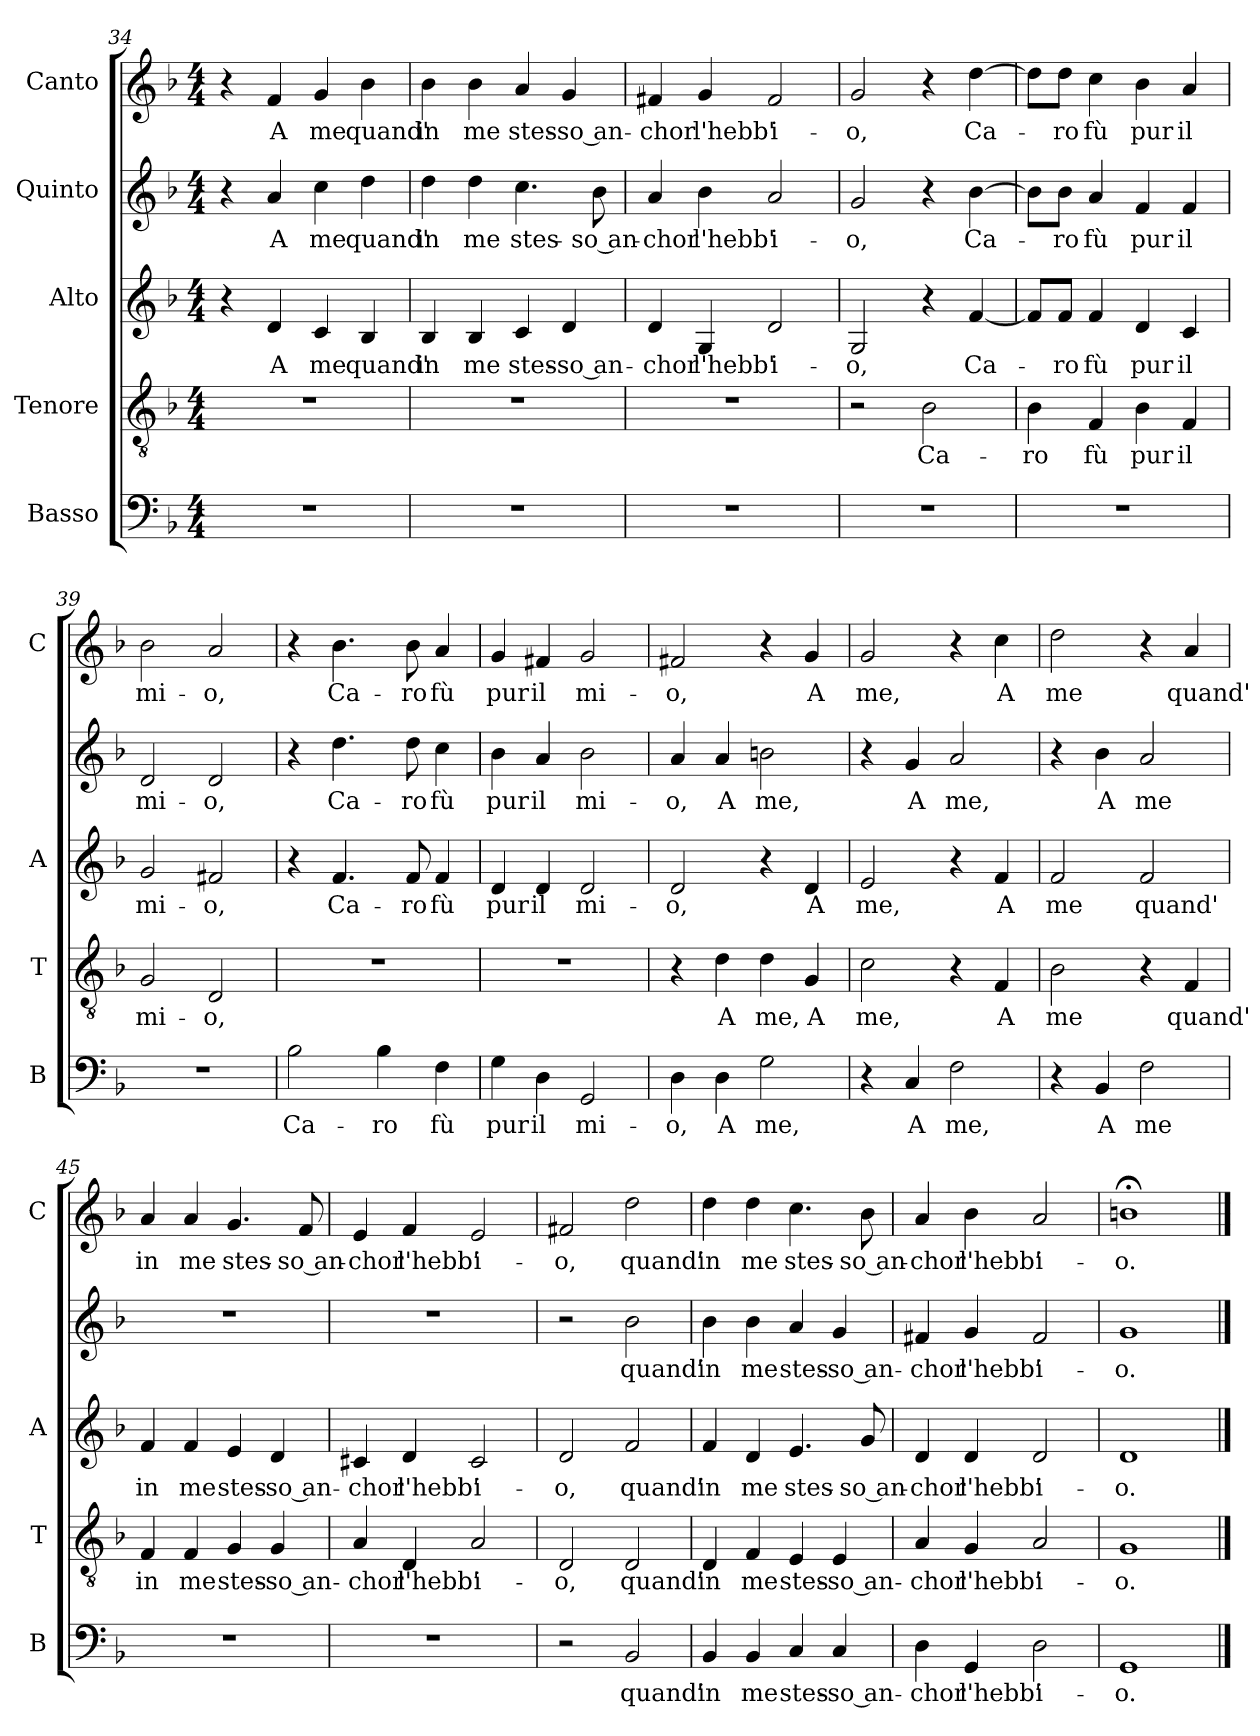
**kern	**text	**kern	**text	**kern	**text	**kern	**text	**kern	**text
*part5	*part5	*part4	*part4	*part3	*part3	*part2	*part2	*part1	*part1
*staff5	*staff5	*staff4	*staff4	*staff3	*staff3	*staff2	*staff2	*staff1	*staff1
*I"Basso	*	*I"Tenore	*	*I"Alto	*	*I"Quinto	*	*I"Canto	*
*I'B	*	*I'T	*	*I'A	*	*	*	*I'C	*
*clefF4	*	*clefGv2	*	*clefG2	*	*clefG2	*	*clefG2	*
*k[b-]	*	*k[b-]	*	*k[b-]	*	*k[b-]	*	*k[b-]	*
*F:	*	*F:	*	*F:	*	*F:	*	*F:	*
*M4/4	*	*M4/4	*	*M4/4	*	*M4/4	*	*M4/4	*
=34	=34	=34	=34	=34	=34	=34	=34	=34	=34
1r	.	1r	.	4r	.	4r	.	4r	.
!	!	!	!	!	!LO:LY:b	!	!LO:LY:b	!	!LO:LY:b
.	.	.	.	4d/	A	4a/	A	4f/	A
!	!	!	!	!	!LO:LY:b	!	!LO:LY:b	!	!LO:LY:b
.	.	.	.	4c/	me	4cc\	me	4g/	me
!	!	!	!	!	!LO:LY:b	!	!LO:LY:b	!	!LO:LY:b
.	.	.	.	4B-/	quand'	4dd\	quand'	4b-\	quand'
=35	=35	=35	=35	=35	=35	=35	=35	=35	=35
!	!	!	!	!	!LO:LY:b	!	!LO:LY:b	!	!LO:LY:b
1r	.	1r	.	4B-/	in	4dd\	in	4b-\	in
!	!	!	!	!	!LO:LY:b	!	!LO:LY:b	!	!LO:LY:b
.	.	.	.	4B-/	me	4dd\	me	4b-\	me
!	!	!	!	!	!LO:LY:b	!	!LO:LY:b	!	!LO:LY:b
.	.	.	.	4c/	stes-	4.cc\	stes-	4a/	stes-
!	!	!	!	!	!LO:LY:b	!	!	!	!LO:LY:b
.	.	.	.	4d/	-so an-	.	.	4g/	-so an-
!	!	!	!	!	!	!	!LO:LY:b	!	!
.	.	.	.	.	.	8b-\	-so an-	.	.
!!LO:PB:g=z
=36	=36	=36	=36	=36	=36	=36	=36	=36	=36
!	!	!	!	!	!LO:LY:b	!	!LO:LY:b	!	!LO:LY:b
1r	.	1r	.	4d/	-chor	4a/	-chor	4f#X/	-chor
!	!	!	!	!	!LO:LY:b	!	!LO:LY:b	!	!LO:LY:b
.	.	.	.	4G/	l'hebb'	4b-\	l'hebb'	4g/	l'hebb'
!	!	!	!	!	!LO:LY:b	!	!LO:LY:b	!	!LO:LY:b
.	.	.	.	2d/	i-	2a/	i-	2f#/	i-
=37	=37	=37	=37	=37	=37	=37	=37	=37	=37
!	!	!	!	!	!LO:LY:b	!	!LO:LY:b	!	!LO:LY:b
1r	.	2r	.	2G/	-o,	2g/	-o,	2g/	-o,
!	!	!	!LO:LY:b	!	!	!	!	!	!
.	.	2B-\	Ca-	4r	.	4r	.	4r	.
!	!	!	!	!	!LO:LY:b	!	!LO:LY:b	!	!LO:LY:b
.	.	.	.	[4f/	Ca-	[4b-\	Ca-	[4dd\	Ca-
=38	=38	=38	=38	=38	=38	=38	=38	=38	=38
!	!	!	!LO:LY:b	!	!	!	!	!	!
1r	.	4B-\	-ro	8f/L]	.	8b-\L]	.	8dd\L]	.
!	!	!	!	!	!LO:LY:b	!	!LO:LY:b	!	!LO:LY:b
.	.	.	.	8f/J	-ro	8b-\J	-ro	8dd\J	-ro
!	!	!	!LO:LY:b	!	!LO:LY:b	!	!LO:LY:b	!	!LO:LY:b
.	.	4F/	fù	4f/	fù	4a/	fù	4cc\	fù
!	!	!	!LO:LY:b	!	!LO:LY:b	!	!LO:LY:b	!	!LO:LY:b
.	.	4B-\	pur	4d/	pur	4f/	pur	4b-\	pur
!	!	!	!LO:LY:b	!	!LO:LY:b	!	!LO:LY:b	!	!LO:LY:b
.	.	4F/	il	4c/	il	4f/	il	4a/	il
=39	=39	=39	=39	=39	=39	=39	=39	=39	=39
!	!	!	!LO:LY:b	!	!LO:LY:b	!	!LO:LY:b	!	!LO:LY:b
1r	.	2G/	mi-	2g/	mi-	2d/	mi-	2b-\	mi-
!	!	!	!LO:LY:b	!	!LO:LY:b	!	!LO:LY:b	!	!LO:LY:b
.	.	2D/	-o,	2f#X/	-o,	2d/	-o,	2a/	-o,
=40	=40	=40	=40	=40	=40	=40	=40	=40	=40
!	!LO:LY:b	!	!	!	!	!	!	!	!
2B-\	Ca-	1r	.	4r	.	4r	.	4r	.
!	!	!	!	!	!LO:LY:b	!	!LO:LY:b	!	!LO:LY:b
.	.	.	.	4.f/	Ca-	4.dd\	Ca-	4.b-\	Ca-
!	!LO:LY:b	!	!	!	!	!	!	!	!
4B-\	-ro	.	.	.	.	.	.	.	.
!	!	!	!	!	!LO:LY:b	!	!LO:LY:b	!	!LO:LY:b
.	.	.	.	8f/	-ro	8dd\	-ro	8b-\	-ro
!	!LO:LY:b	!	!	!	!LO:LY:b	!	!LO:LY:b	!	!LO:LY:b
4F\	fù	.	.	4f/	fù	4cc\	fù	4a/	fù
=41	=41	=41	=41	=41	=41	=41	=41	=41	=41
!	!LO:LY:b	!	!	!	!LO:LY:b	!	!LO:LY:b	!	!LO:LY:b
4G\	pur	1r	.	4d/	pur	4b-\	pur	4g/	pur
!	!LO:LY:b	!	!	!	!LO:LY:b	!	!LO:LY:b	!	!LO:LY:b
4D\	il	.	.	4d/	il	4a/	il	4f#X/	il
!	!LO:LY:b	!	!	!	!LO:LY:b	!	!LO:LY:b	!	!LO:LY:b
2GG/	mi-	.	.	2d/	mi-	2b-\	mi-	2g/	mi-
=42	=42	=42	=42	=42	=42	=42	=42	=42	=42
!	!LO:LY:b	!	!	!	!LO:LY:b	!	!LO:LY:b	!	!LO:LY:b
4D\	-o,	4r	.	2d/	-o,	4a/	-o,	2f#X/	-o,
!	!LO:LY:b	!	!LO:LY:b	!	!	!	!LO:LY:b	!	!
4D\	A	4d\	A	.	.	4a/	A	.	.
!	!LO:LY:b	!	!LO:LY:b	!	!	!	!LO:LY:b	!	!
2G\	me,	4d\	me,	4r	.	2bn\	me,	4r	.
!	!	!	!LO:LY:b	!	!LO:LY:b	!	!	!	!LO:LY:b
.	.	4G/	A	4d/	A	.	.	4g/	A
!!LO:LB:g=z
=43	=43	=43	=43	=43	=43	=43	=43	=43	=43
!	!	!	!LO:LY:b	!	!LO:LY:b	!	!	!	!LO:LY:b
4r	.	2c\	me,	2e/	me,	4r	.	2g/	me,
!	!LO:LY:b	!	!	!	!	!	!LO:LY:b	!	!
4C/	A	.	.	.	.	4g/	A	.	.
!	!LO:LY:b	!	!	!	!	!	!LO:LY:b	!	!
2F\	me,	4r	.	4r	.	2a/	me,	4r	.
!	!	!	!LO:LY:b	!	!LO:LY:b	!	!	!	!LO:LY:b
.	.	4F/	A	4f/	A	.	.	4cc\	A
=44	=44	=44	=44	=44	=44	=44	=44	=44	=44
!	!	!	!LO:LY:b	!	!LO:LY:b	!	!	!	!LO:LY:b
4r	.	2B-\	me	2f/	me	4r	.	2dd\	me
!	!LO:LY:b	!	!	!	!	!	!LO:LY:b	!	!
4BB-/	A	.	.	.	.	4b-\	A	.	.
!	!LO:LY:b	!	!	!	!LO:LY:b	!	!LO:LY:b	!	!
2F\	me	4r	.	2f/	quand'	2a/	me	4r	.
!	!	!	!LO:LY:b	!	!	!	!	!	!LO:LY:b
.	.	4F/	quand'	.	.	.	.	4a/	quand'
=45	=45	=45	=45	=45	=45	=45	=45	=45	=45
!	!	!	!LO:LY:b	!	!LO:LY:b	!	!	!	!LO:LY:b
1r	.	4F/	in	4f/	in	1r	.	4a/	in
!	!	!	!LO:LY:b	!	!LO:LY:b	!	!	!	!LO:LY:b
.	.	4F/	me	4f/	me	.	.	4a/	me
!	!	!	!LO:LY:b	!	!LO:LY:b	!	!	!	!LO:LY:b
.	.	4G/	stes-	4e/	stes-	.	.	4.g/	stes-
!	!	!	!LO:LY:b	!	!LO:LY:b	!	!	!	!
.	.	4G/	-so an-	4d/	-so an-	.	.	.	.
!	!	!	!	!	!	!	!	!	!LO:LY:b
.	.	.	.	.	.	.	.	8f/	-so an-
=46	=46	=46	=46	=46	=46	=46	=46	=46	=46
!	!	!	!LO:LY:b	!	!LO:LY:b	!	!	!	!LO:LY:b
1r	.	4A/	-chor	4c#X/	-chor	1r	.	4e/	-chor
!	!	!	!LO:LY:b	!	!LO:LY:b	!	!	!	!LO:LY:b
.	.	4D/	l'hebb'	4d/	l'hebb'	.	.	4f/	l'hebb'
!	!	!	!LO:LY:b	!	!LO:LY:b	!	!	!	!LO:LY:b
.	.	2A/	i-	2c#/	i-	.	.	2e/	i-
=47	=47	=47	=47	=47	=47	=47	=47	=47	=47
!	!	!	!LO:LY:b	!	!LO:LY:b	!	!	!	!LO:LY:b
2r	.	2D/	-o,	2d/	-o,	2r	.	2f#X/	-o,
!	!LO:LY:b	!	!LO:LY:b	!	!LO:LY:b	!	!LO:LY:b	!	!LO:LY:b
2BB-/	quand'	2D/	quand'	2f/	quand'	2b-\	quand'	2dd\	quand'
=48	=48	=48	=48	=48	=48	=48	=48	=48	=48
!	!LO:LY:b	!	!LO:LY:b	!	!LO:LY:b	!	!LO:LY:b	!	!LO:LY:b
4BB-/	in	4D/	in	4f/	in	4b-\	in	4dd\	in
!	!LO:LY:b	!	!LO:LY:b	!	!LO:LY:b	!	!LO:LY:b	!	!LO:LY:b
4BB-/	me	4F/	me	4d/	me	4b-\	me	4dd\	me
!	!LO:LY:b	!	!LO:LY:b	!	!LO:LY:b	!	!LO:LY:b	!	!LO:LY:b
4C/	stes-	4E/	stes-	4.e/	stes-	4a/	stes-	4.cc\	stes-
!	!LO:LY:b	!	!LO:LY:b	!	!	!	!LO:LY:b	!	!
4C/	-so an-	4E/	-so an-	.	.	4g/	-so an-	.	.
!	!	!	!	!	!LO:LY:b	!	!	!	!LO:LY:b
.	.	.	.	8g/	-so an-	.	.	8b-\	-so an-
=49	=49	=49	=49	=49	=49	=49	=49	=49	=49
!	!LO:LY:b	!	!LO:LY:b	!	!LO:LY:b	!	!LO:LY:b	!	!LO:LY:b
4D\	-chor	4A/	-chor	4d/	-chor	4f#X/	-chor	4a/	-chor
!	!LO:LY:b	!	!LO:LY:b	!	!LO:LY:b	!	!LO:LY:b	!	!LO:LY:b
4GG/	l'hebb'	4G/	l'hebb'	4d/	l'hebb'	4g/	l'hebb'	4b-\	l'hebb'
!	!LO:LY:b	!	!LO:LY:b	!	!LO:LY:b	!	!LO:LY:b	!	!LO:LY:b
2D\	i-	2A/	i-	2d/	i-	2f#/	i-	2a/	i-
=50	=50	=50	=50	=50	=50	=50	=50	=50	=50
!	!LO:LY:b	!	!LO:LY:b	!	!LO:LY:b	!	!LO:LY:b	!	!LO:LY:b
1GG	-o.	1G	-o.	1d	-o.	1g	-o.	1bn;<	-o.
==	==	==	==	==	==	==	==	==	==
*-	*-	*-	*-	*-	*-	*-	*-	*-	*-
